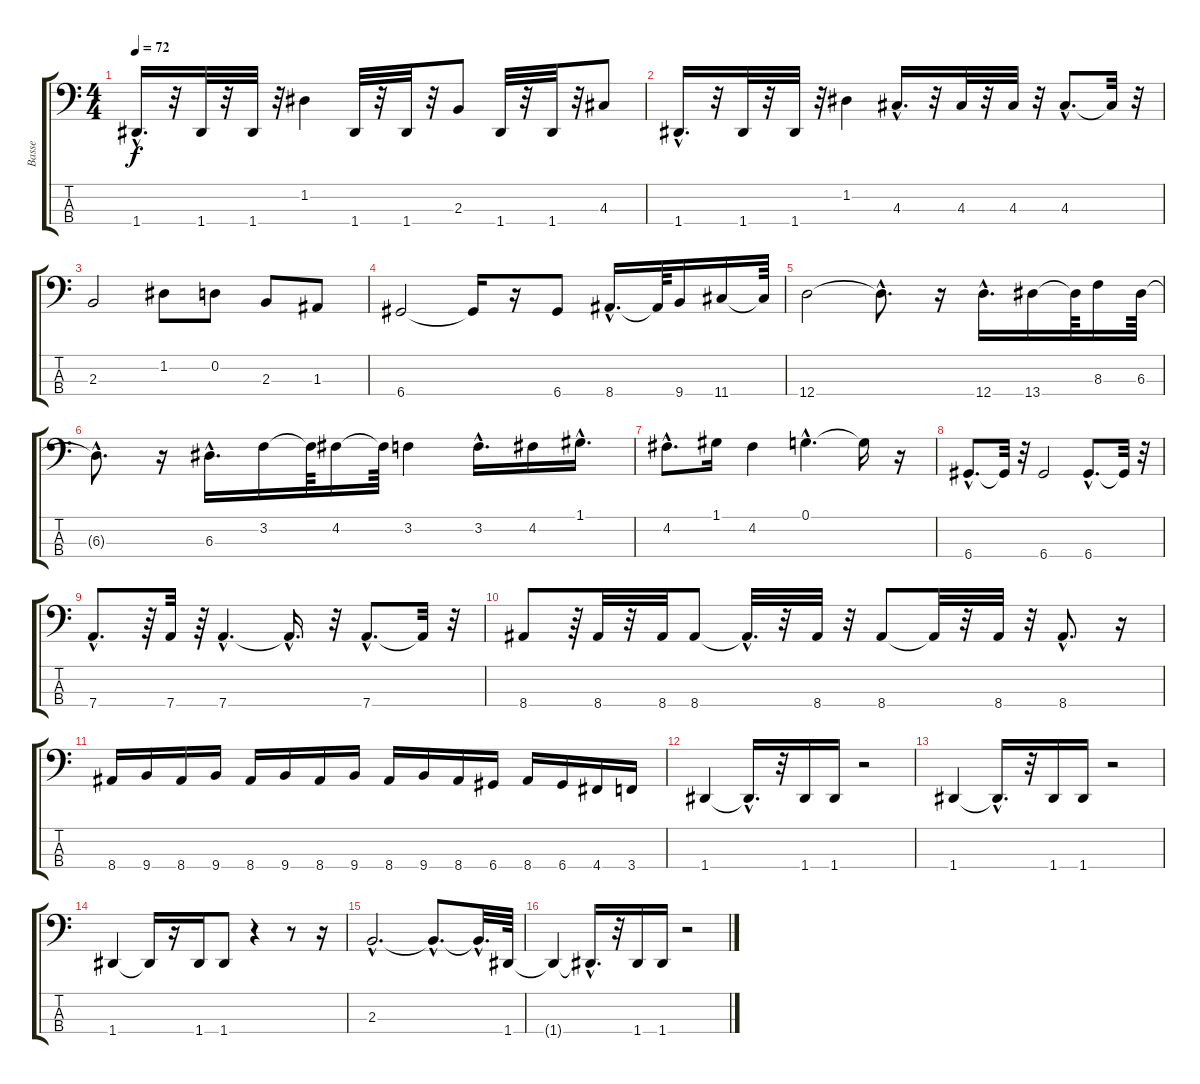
\track ("Basse" "Basse") {instrument electricbasspick}
\staff {score tabs}
\tuning (G2 D2 A1 D1) {hide}
\ts (4 4)
\tempo 72
\clef f4
\ks c
1.4{hac}.16{d dy f} r.32 1.4.32 r.32 1.4.32 r.32 1.2.4 1.4.32 r.32 1.4.32 r.32 2.3.8 1.4.32 r.32 1.4.32 r.32 4.3.8 |
1.4{hac}.16{d} r.32 1.4.32 r.32 1.4.32 r.32 1.2.4 4.3{hac}.16{d} r.32 4.3.32 r.32 4.3.32 r.32 4.3{hac}.8{d} 4.3{t}.32 r.32 |
2.3.2 1.2.8 0.2.8 2.3.8 1.3.8 |
6.4.2 6.4{t}.16 r.16 6.4.8 8.4{hac}.16{d} 8.4{t}.64 9.4.16 11.4.16 11.4{t}.64 |
12.4.2 12.4{hac t}.8{d} r.16 12.4{hac}.16{d} 13.4.16 13.4{t}.64 8.3.16 6.3.64 |
6.3{hac t}.8{d} r.16 6.3{hac}.16{d} 3.2.16 3.2{t}.64 4.2.16 4.2{t}.64 3.2.4 3.2{hac}.16{d} 4.2.16 1.1{hac}.16{d} |
4.2{hac}.8{d} 1.1.16 4.2.4 0.1{hac}.4{d} 0.1{t}.16 r.16 |
6.4{hac}.8{d} 6.4{t}.32 r.32 6.4.2 6.4{hac}.8{d} 6.4{t}.32 r.32 |
7.4{hac}.8{d} r.64 7.4.32 r.64 7.4{hac}.4{d} 7.4{hac t}.16{d} r.32 7.4{hac}.8{d} 7.4{t}.32 r.32 |
8.4.8 r.64 8.4.32 r.32 8.4.32 8.4.8 8.4{hac t}.32{d} r.32 8.4.32 r.32 8.4.8 8.4{t}.32 r.32 8.4.32 r.32 8.4{hac}.8{d} r.16 |
8.4.16 9.4.16 8.4.16 9.4.16 8.4.16 9.4.16 8.4.16 9.4.16 8.4.16 9.4.16 8.4.16 6.4.16 8.4.16 6.4.16 4.4.16 3.4.16 |
1.4.4 1.4{hac t}.16{d} r.32 1.4.16 1.4.16 r.2 |
1.4.4 1.4{hac t}.16{d} r.32 1.4.16 1.4.16 r.2 |
1.4.4 1.4{t}.16 r.16 1.4.16 1.4.8 r.4 r.8 r.16 |
2.3{hac}.2{d} 2.3{hac t}.8{d} 2.3{hac t}.32{d} 1.4.64 |
1.4{t}.4 1.4{hac t}.16{d} r.32 1.4.16 1.4.16 r.2
